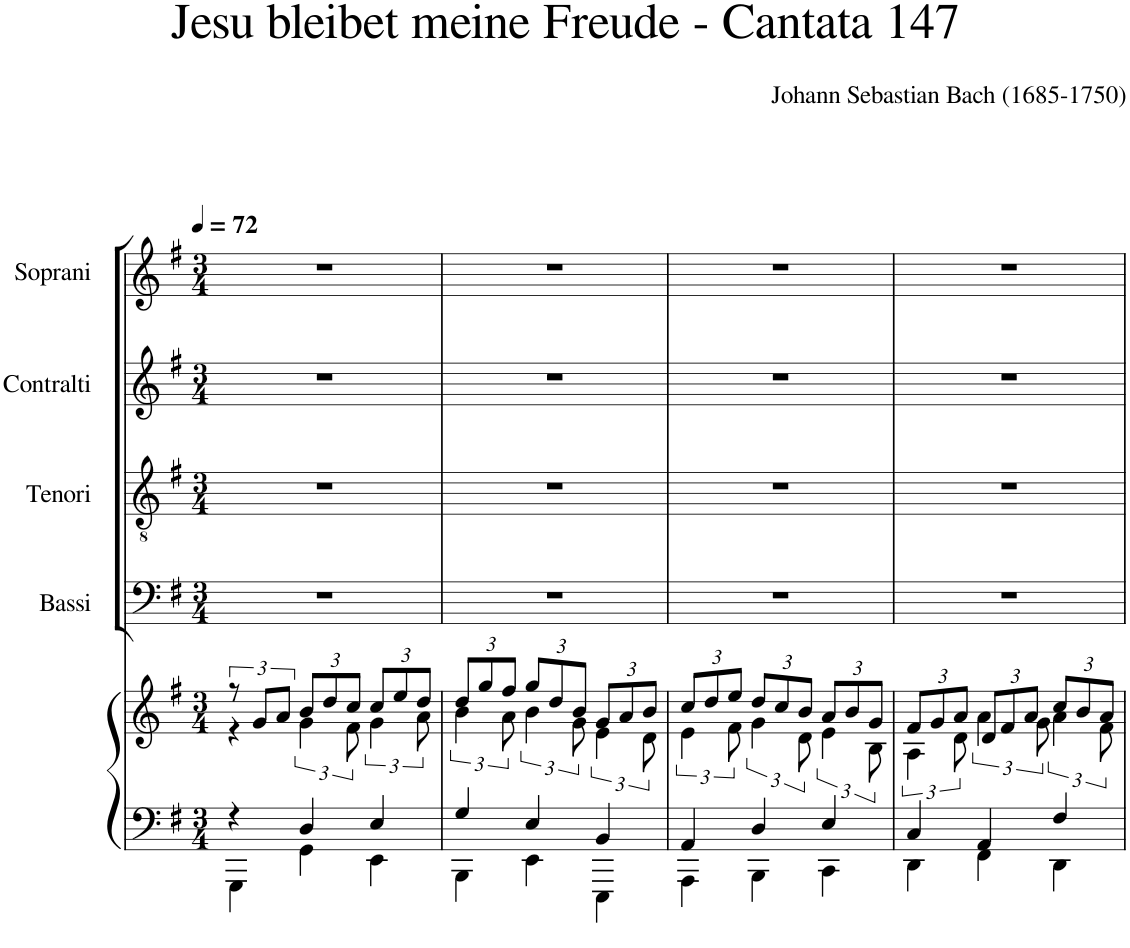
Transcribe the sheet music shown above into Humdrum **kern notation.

**kern	**kern	**kern	**kern	**kern	**kern
*part6	*part5	*part4	*part3	*part2	*part1
*staff6	*staff5	*staff4	*staff3	*staff2	*staff1
*I"Pipe Organ	*I"Pipe Organ	*I"Bassi	*I"Tenori	*I"Contralti	*I"Soprani
*I'P Org	*I'P Org	*	*	*	*
*clefF4	*clefG2	*clefF4	*clefGv2	*clefG2	*clefG2
*	*	*	*	*	*Trd1c2
*k[f#]	*k[f#]	*k[f#]	*k[f#]	*k[f#]	*k[f#]
*G:	*G:	*G:	*G:	*G:	*G:
*M3/4	*M3/4	*M3/4	*M3/4	*M3/4	*M3/4
*MM72	*MM72	*MM72	*MM72	*MM72	*MM72
=1	=1	=1	=1	=1	=1
*^	*^	*	*	*	*
4r	4GGG\	12r	4r	2.r	2.r	2.r	2.r
.	.	12g/L	.	.	.	.	.
.	.	12a/J	.	.	.	.	.
*	*	*Xbrackettup	*brackettup	*	*	*	*
4D/	4GG\	12b/L	6g\	.	.	.	.
.	.	12dd/	.	.	.	.	.
.	.	12cc/J	12f#\	.	.	.	.
*	*	*Xbrackettup	*brackettup	*	*	*	*
4E/	4EE\	12cc/L	6g\	.	.	.	.
.	.	12ee/	.	.	.	.	.
.	.	12dd/J	12a\	.	.	.	.
=2	=2	=2	=2	=2	=2	=2	=2
*	*	*Xbrackettup	*brackettup	*	*	*	*
4G/	4BBB\	12dd/L	6b\	2.r	2.r	2.r	2.r
.	.	12gg/	.	.	.	.	.
.	.	12ff#/J	12a\	.	.	.	.
*	*	*Xbrackettup	*brackettup	*	*	*	*
4E/	4EE\	12gg/L	6b\	.	.	.	.
.	.	12dd/	.	.	.	.	.
.	.	12b/J	12g\	.	.	.	.
*	*	*Xbrackettup	*brackettup	*	*	*	*
4BB/	4EEE\	12g/L	6e\	.	.	.	.
.	.	12a/	.	.	.	.	.
.	.	12b/J	12d\	.	.	.	.
=3	=3	=3	=3	=3	=3	=3	=3
*	*	*Xbrackettup	*brackettup	*	*	*	*
4AA/	4AAA\	12cc/L	6e\	2.r	2.r	2.r	2.r
.	.	12dd/	.	.	.	.	.
.	.	12ee/J	12f#\	.	.	.	.
*	*	*Xbrackettup	*brackettup	*	*	*	*
4D/	4BBB\	12dd/L	6g\	.	.	.	.
.	.	12cc/	.	.	.	.	.
.	.	12b/J	12d\	.	.	.	.
*	*	*Xbrackettup	*brackettup	*	*	*	*
4E/	4CC\	12a/L	6e\	.	.	.	.
.	.	12b/	.	.	.	.	.
.	.	12g/J	12B\	.	.	.	.
=4	=4	=4	=4	=4	=4	=4	=4
*	*	*Xbrackettup	*brackettup	*	*	*	*
4C/	4DD\	12f#/L	6A\	2.r	2.r	2.r	2.r
.	.	12g/	.	.	.	.	.
.	.	12a/J	12d\	.	.	.	.
*	*	*Xbrackettup	*brackettup	*	*	*	*
4AA/	4FF#\	12d/L	6a\	.	.	.	.
.	.	12f#/	.	.	.	.	.
.	.	12a/J	12g\	.	.	.	.
*	*	*Xbrackettup	*brackettup	*	*	*	*
4F#/	4DD\	12cc/L	6a\	.	.	.	.
.	.	12b/	.	.	.	.	.
.	.	12a/J	12f#\	.	.	.	.
*v	*v	*	*	*	*	*	*
*	*v	*v	*	*	*	*
=	=	=	=	=	=
*-	*-	*-	*-	*-	*-
